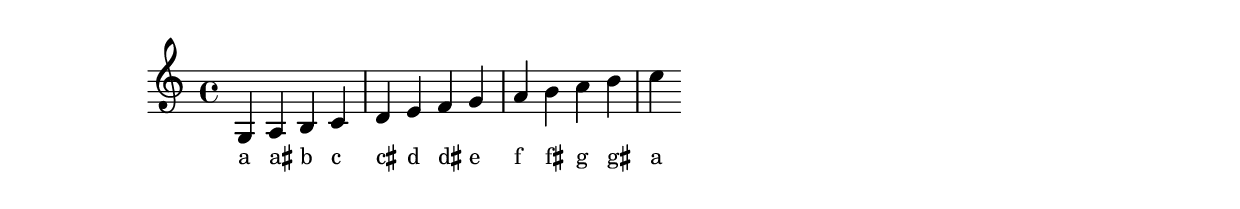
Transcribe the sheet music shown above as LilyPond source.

\version "2.10"
\header{
  texidoc="@code{staffLineLayoutFunction} is used to change the position of the notes.
This sets @code{staffLineLayoutFunction} to @code{ly:pitch-semitones} to
produce a chromatic scale with the distance between a consecutive
space and line equal to one semitone.
"
}

scales = \relative {
  a ais b c cis d dis e f fis g gis
  a
}

\new Staff \with {
  \remove "Accidental_engraver"
  \remove "Key_engraver" 
  staffLineLayoutFunction = #ly:pitch-semitones
  middleCPosition = #-6
  clefGlyph = #"clefs.G"
  clefPosition = #(+ -6 7)
}
{
  \override Staff.StaffSymbol #'line-count = #5
  \time 4/4
  <<
    \scales
    \context NoteNames {
      \set printOctaveNames= ##f
      \scales
    }
  >>
}
